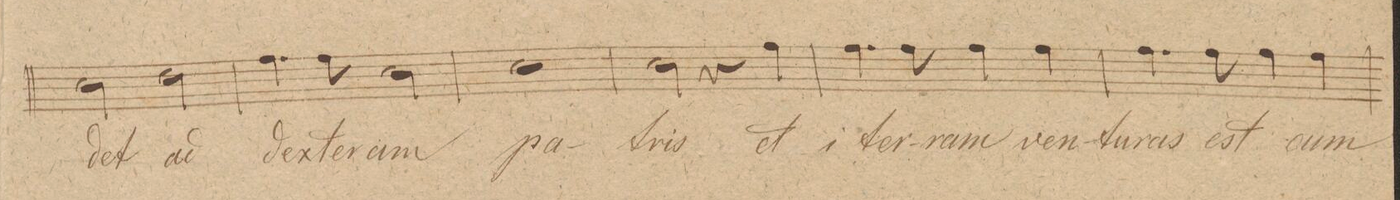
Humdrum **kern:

**kern	**text	**dynam
*I"Tenore.	*	*
*clefC4	*	*
*k[f#c#g#]	*	*
*met(c|)	*	*
*M2/2	*	*
2B\	-det	.
2c#\	ad	.
=115	=115	=115
4.e\	dex-	.
8e\	-te-	.
2B\	-ram	.
=116	=116	=116
1B	pa-	.
=117	=117	=117
2B\	-tris	.
4r	.	.
4e\	et	.
=118	=118	=118
4.e\	i-	.
8e\	-te-	.
4e\	-rum	.
4e\	ven-	.
=119	=119	=119
4.e\	-tu-	.
8e\	-rus	.
4e\	est	.
4e\	cum	.
=120	=120	=120
*-	*-	*-
